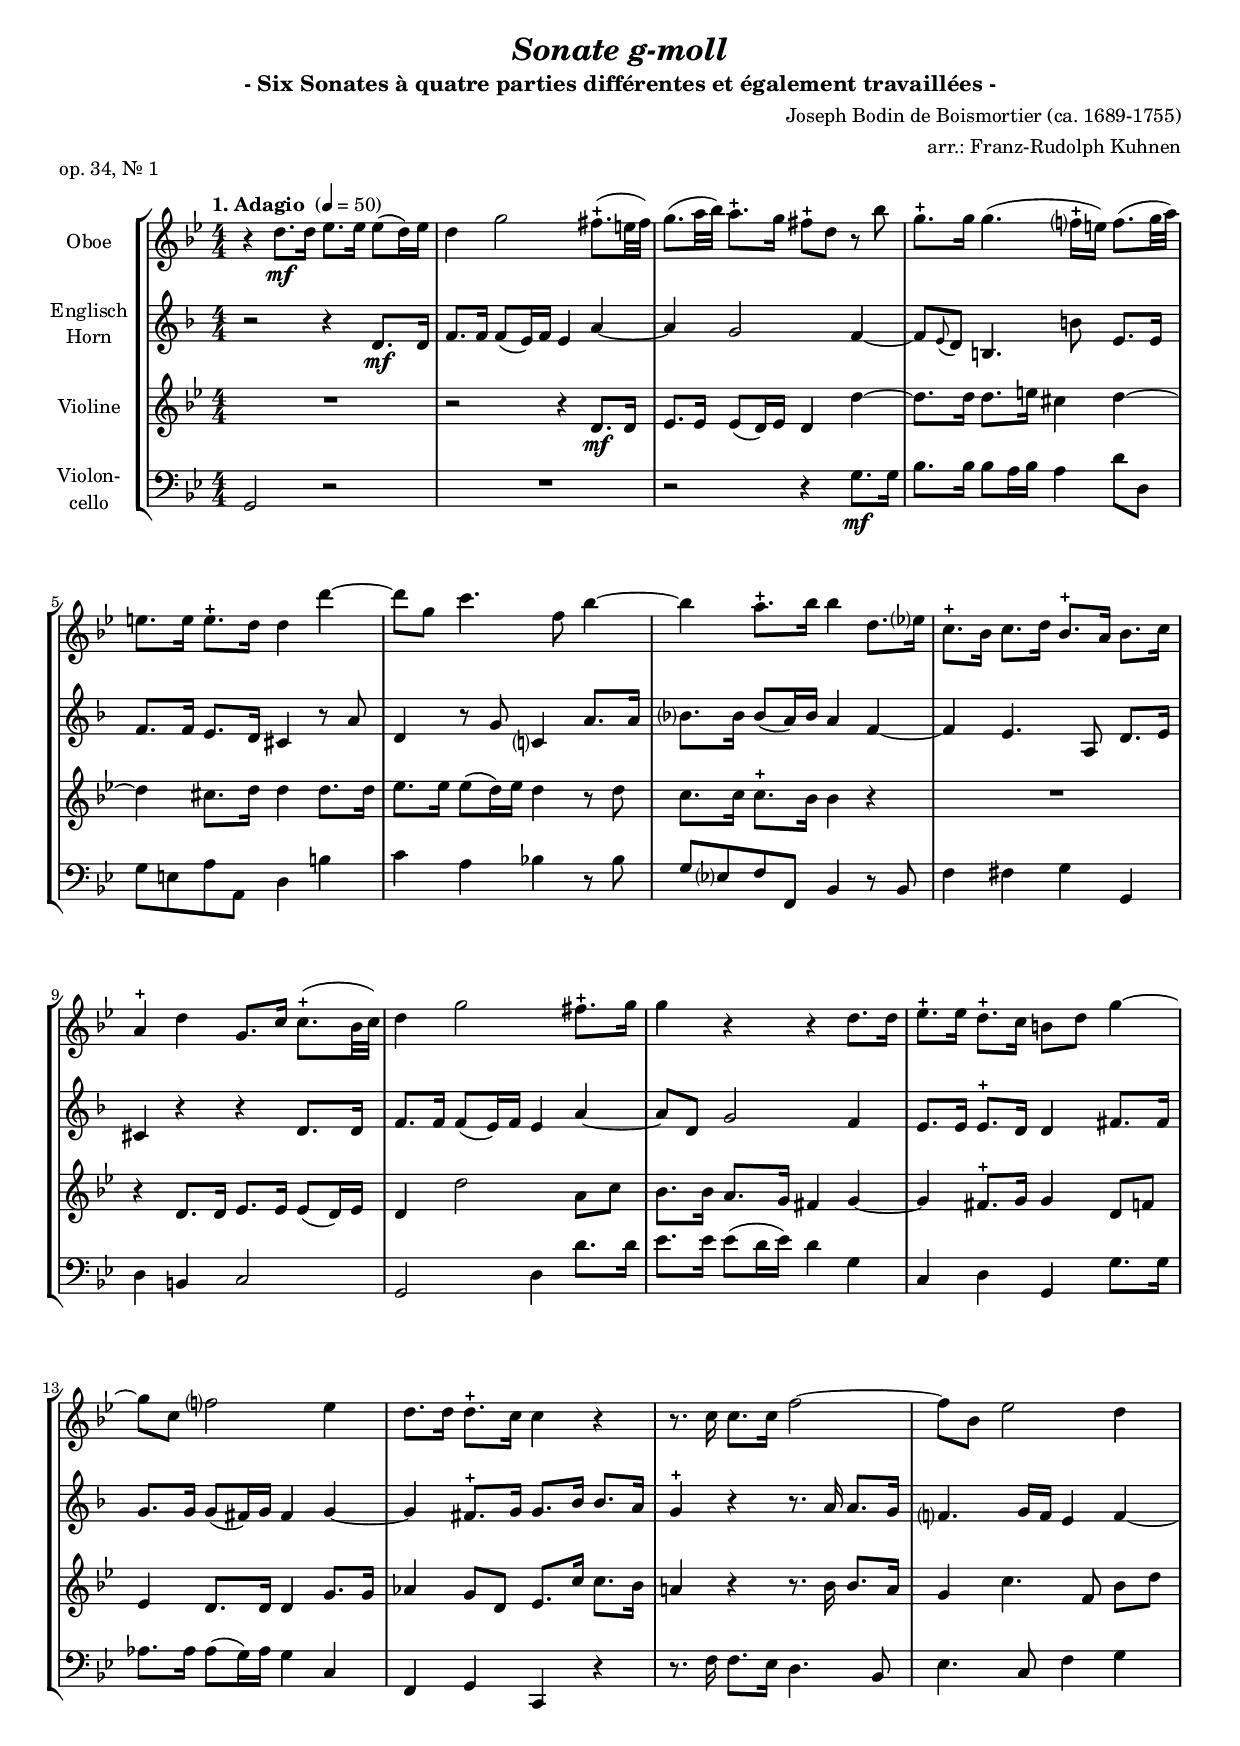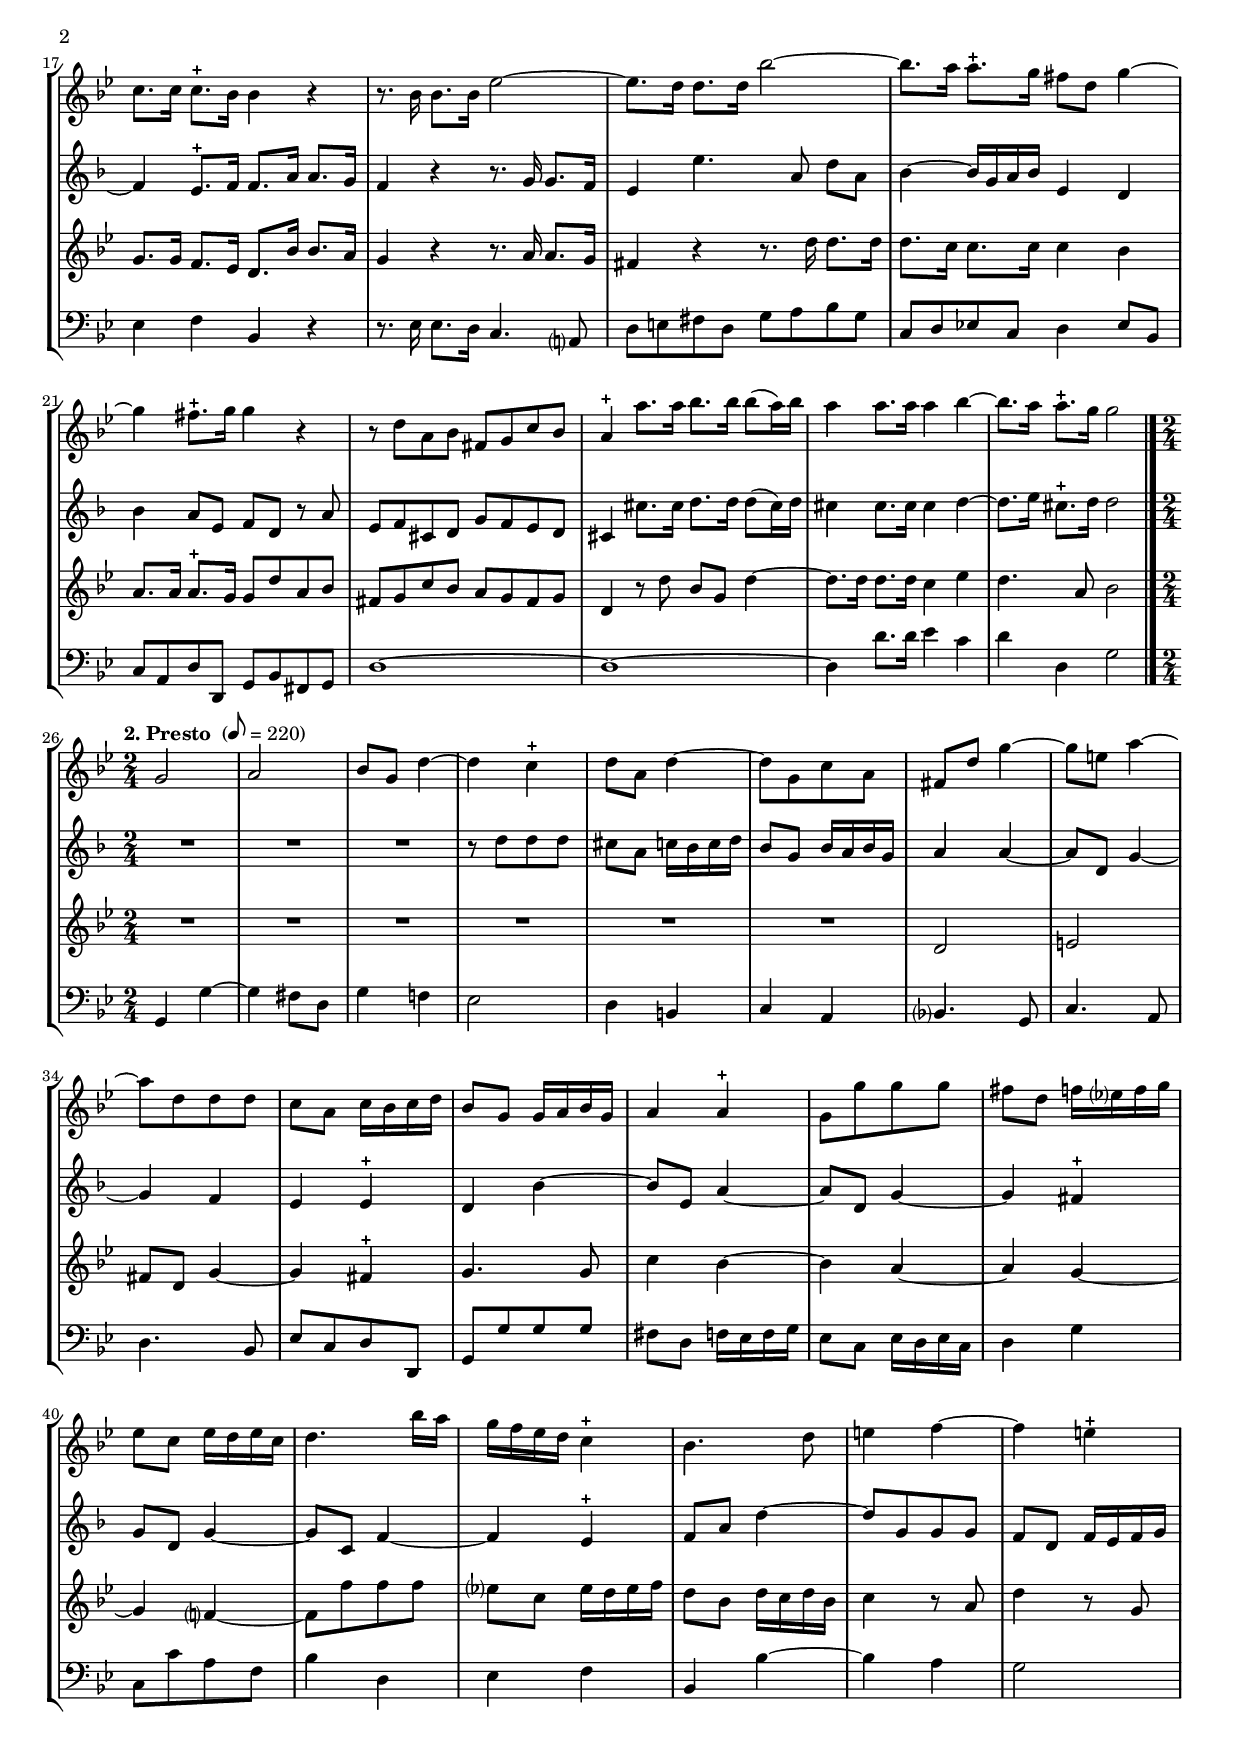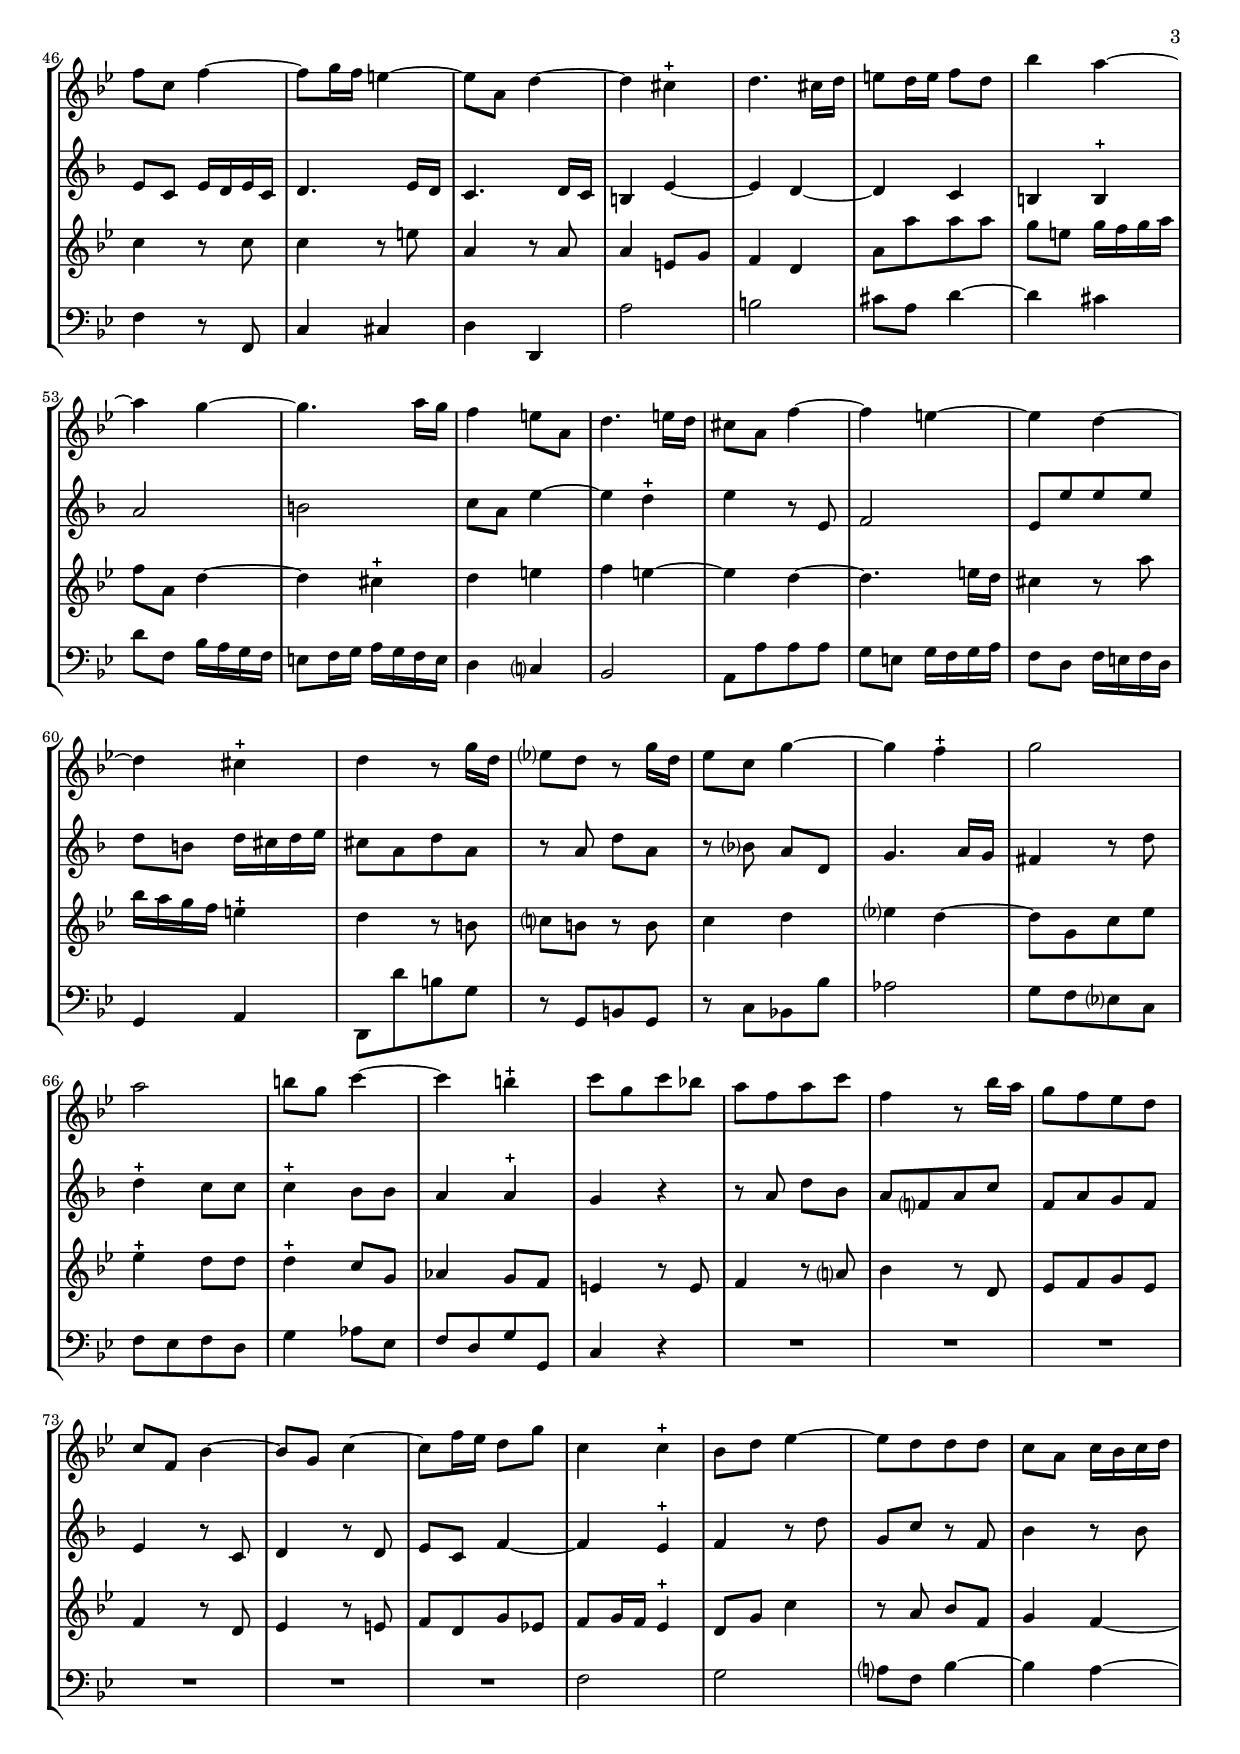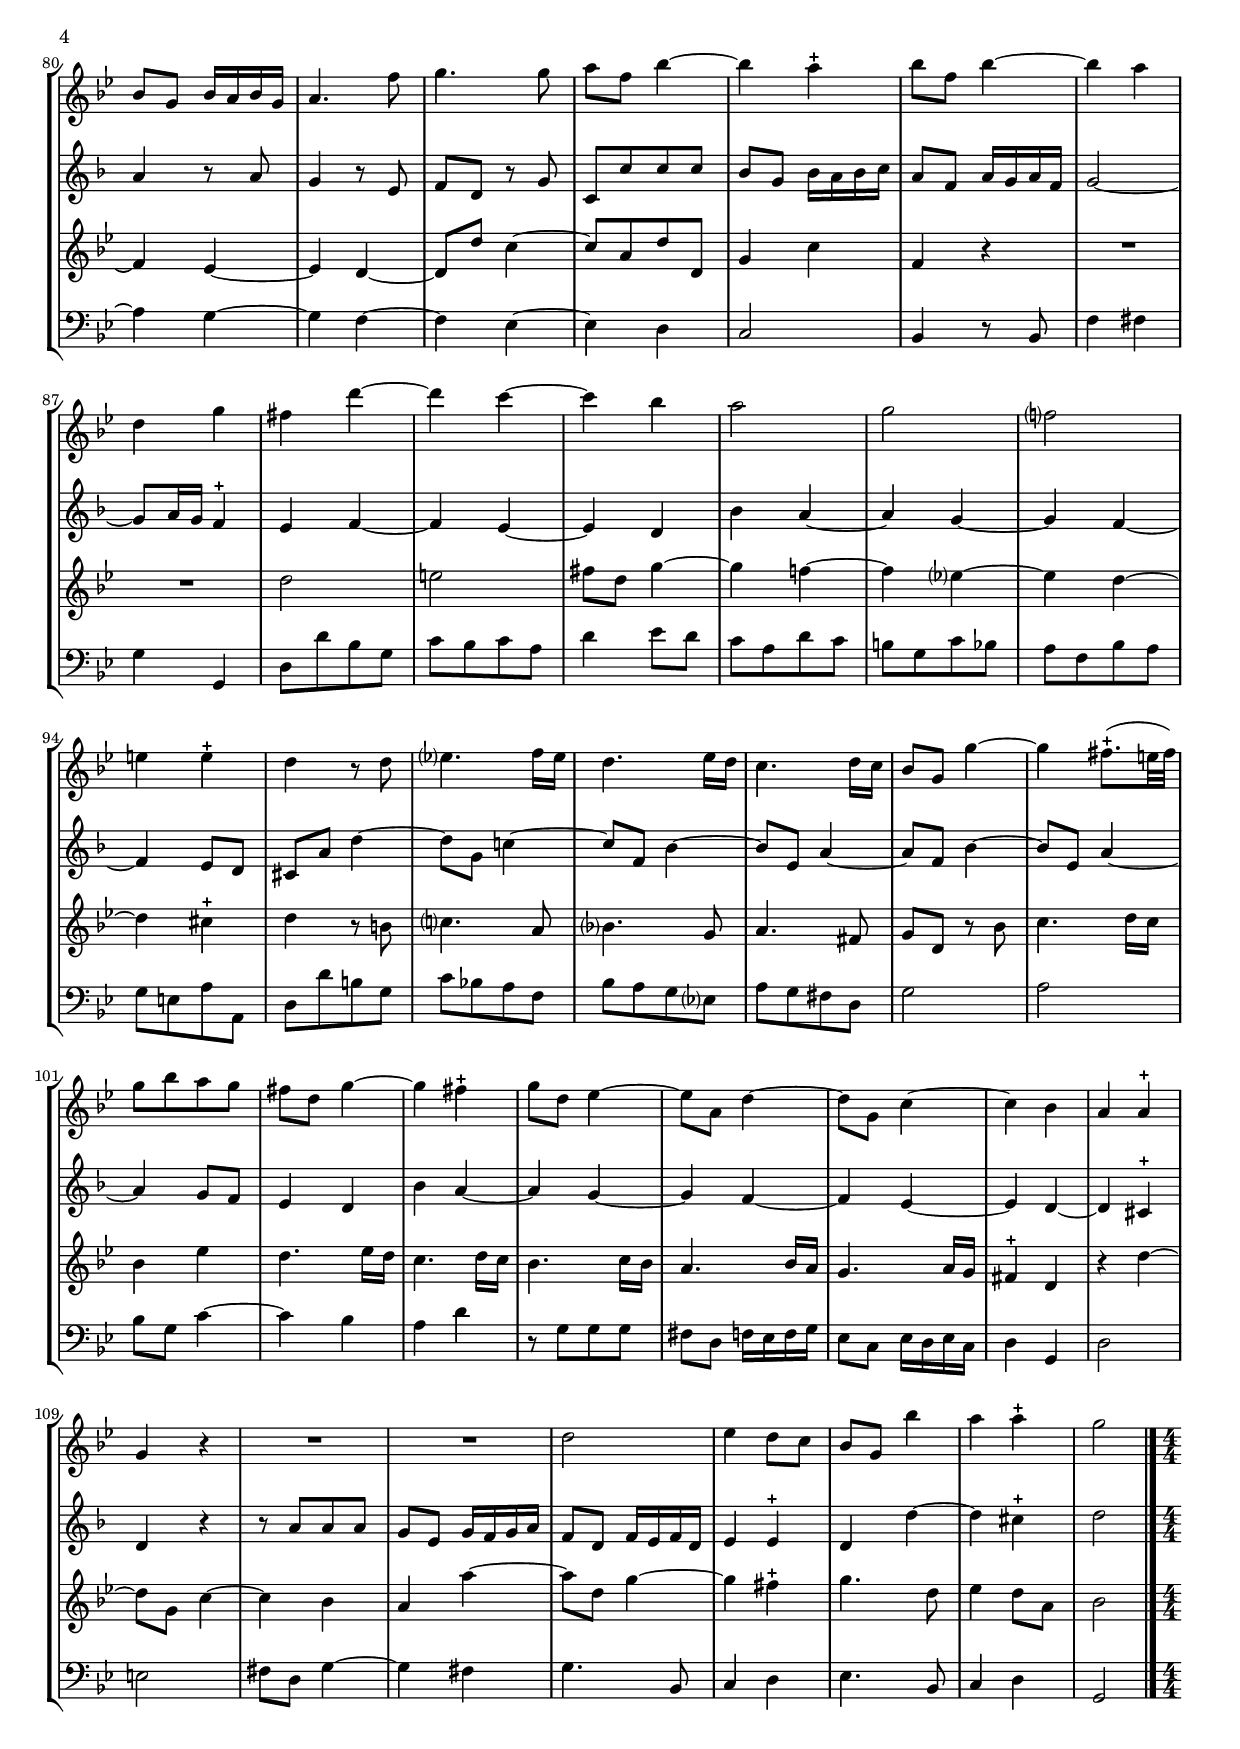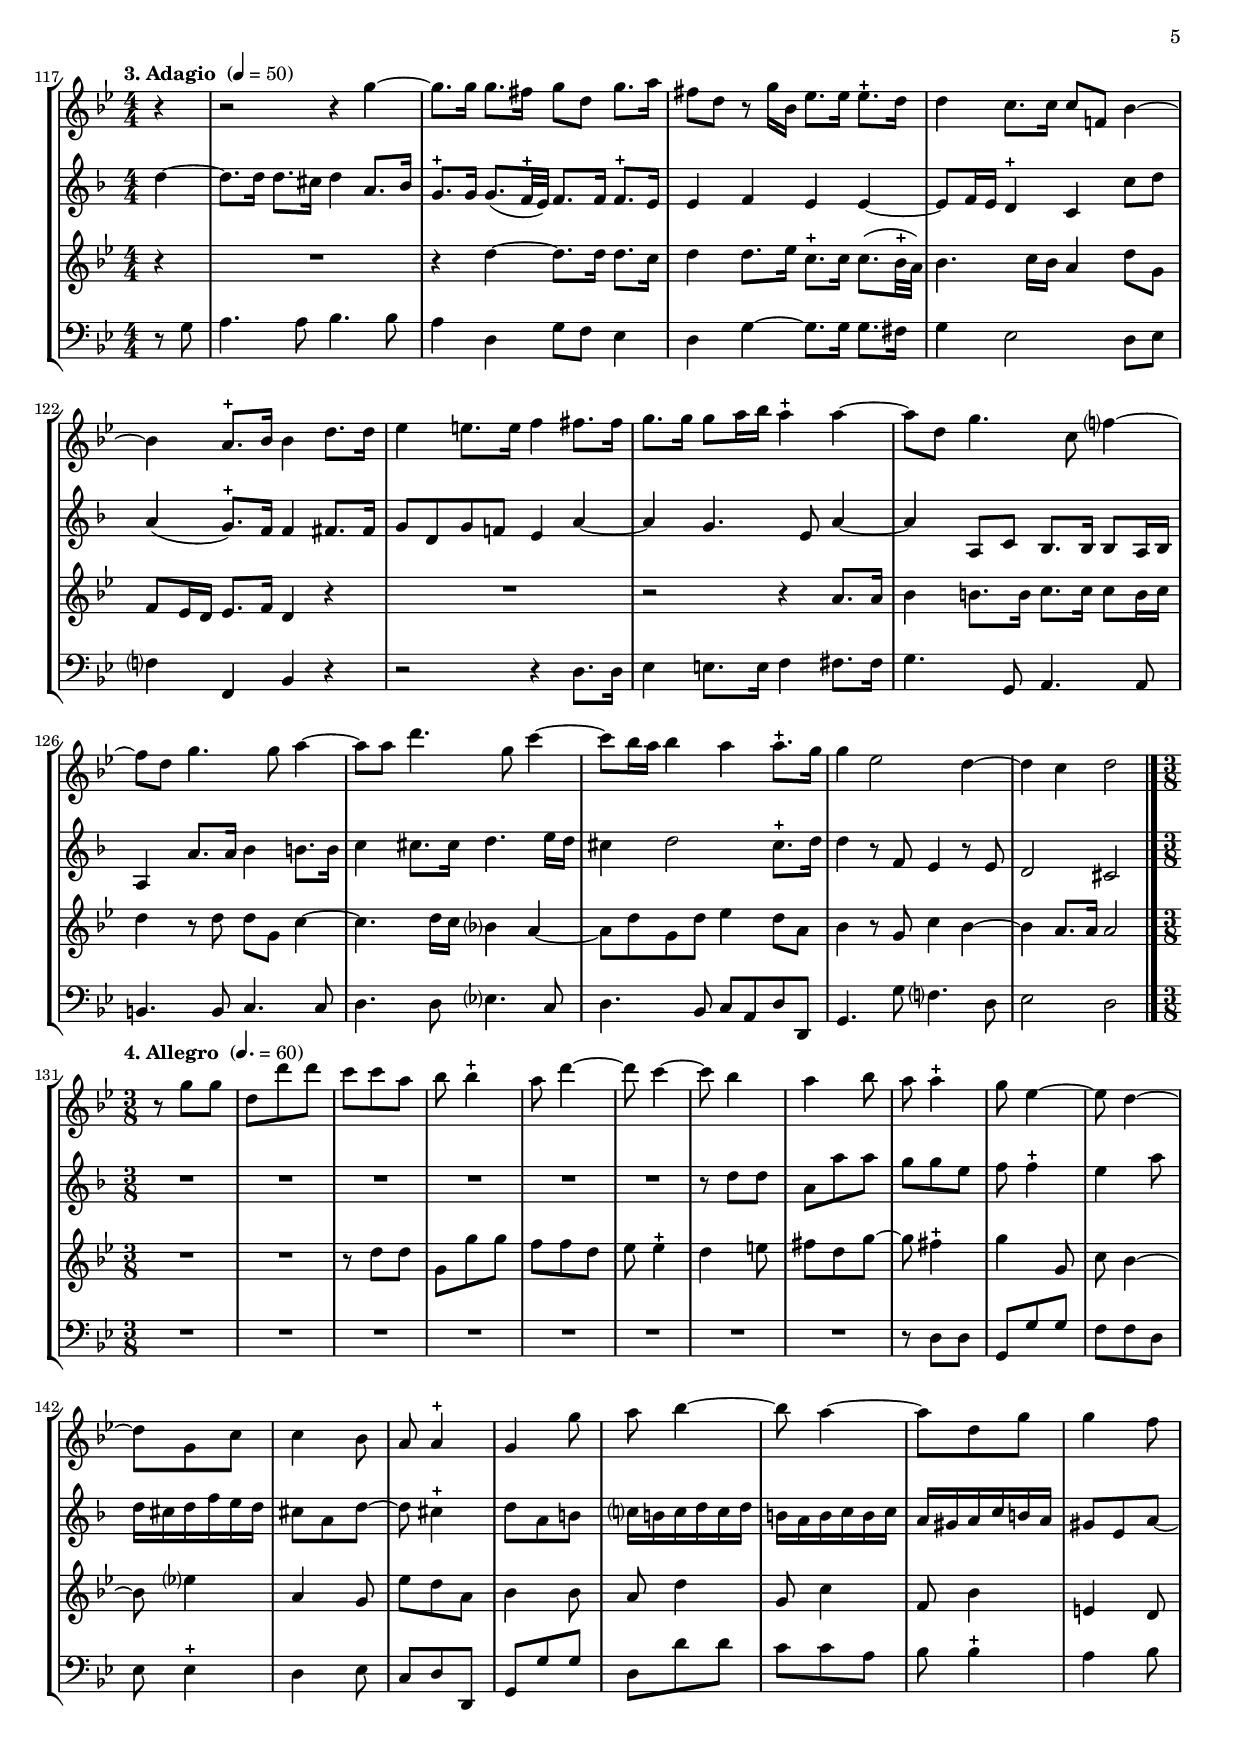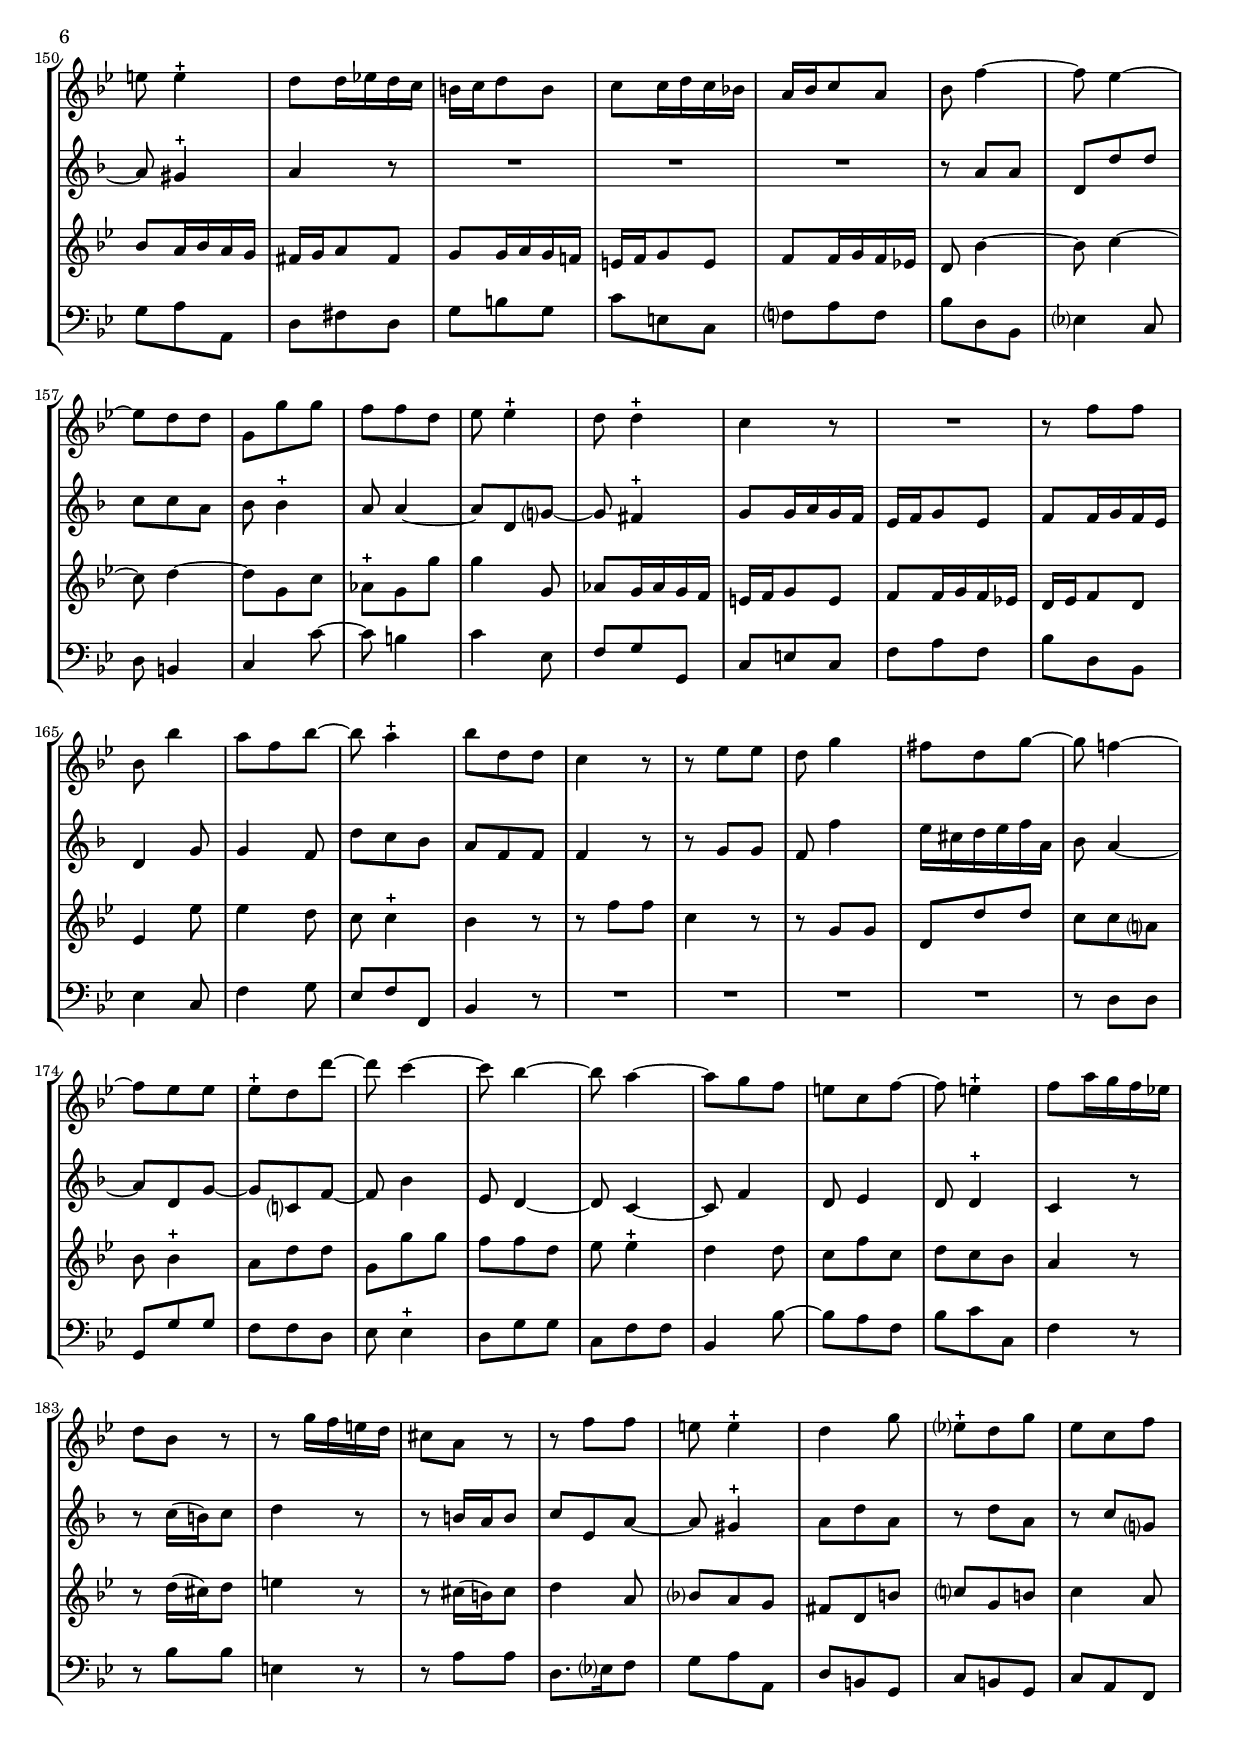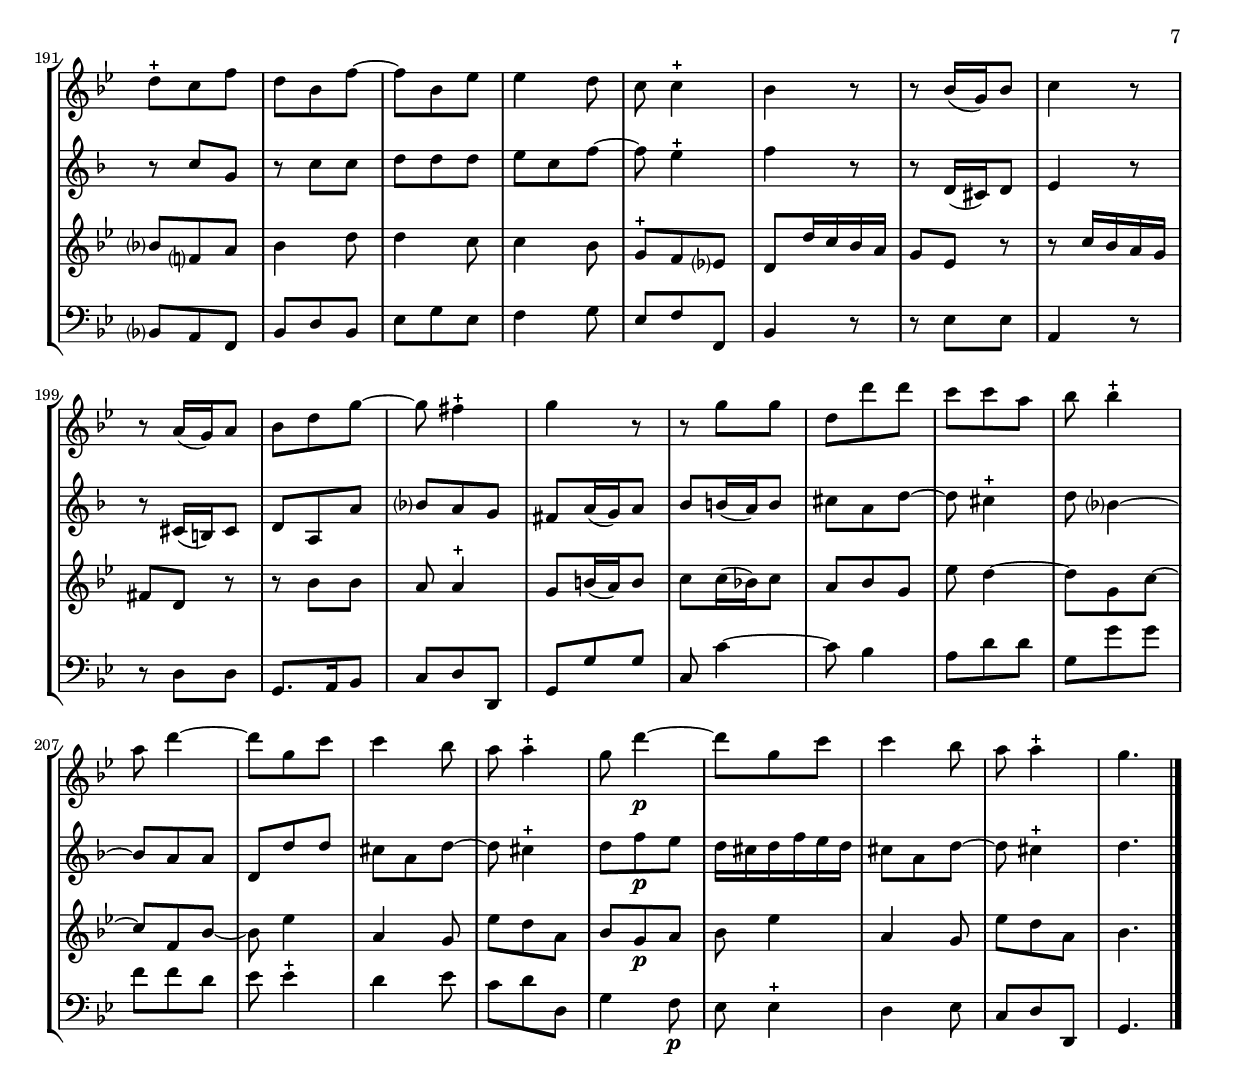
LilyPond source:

\version "2.18.2"
\include "deutsch.ly"
  
#(set-global-staff-size 17)

\header {
  title     = \markup \bold \italic "Sonate g-moll"
  subtitle  = "- Six Sonates à quatre parties différentes et également travaillées -"
  composer  = "Joseph Bodin de Boismortier (ca. 1689-1755)"
  arranger  = "arr.: Franz-Rudolph Kuhnen"
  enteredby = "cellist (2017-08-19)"
  piece     = "op. 34, Nr. 1"
}

voiceconsts = {
  \key g \minor
  \clef "treble"
  \numericTimeSignature
  \compressFullBarRests
  % Set default beaming for all staves
%  \set Timing.beamExceptions = #'()
%  \set Timing.baseMoment     = #(ly:make-moment 1 4)
%  \set Timing.beatStructure  = #'(1 1 1)
}

mifl = "flute"
miob = "oboe"
mifh = "french horn"
mist = "string ensemble 1"
miba = "cello"

introa = {        \tempo "1. Adagio "   4=50  \time 4/4 }
introb = { \break \tempo "2. Presto "   8=220 \time 2/4 }
introc = { \break \tempo "3. Adagio "   4=50  \time 4/4 }
introd = { \break \tempo "4. Allegro " 4.=60  \time 3/8 }

va = \relative c'' {
  \voiceconsts

  \introa
  r4 d8.\mf d16 es8. es16 es8( d16) es
  d4 g2 fis8.(-+ e32 fis)
  g8.( a32 b) a8.-+ g16 fis8-+ d r b'

  g8.-+ g16 g4.( f?16-+ e) f8.( g32 a)
  e8. e16 e8.-+ d16 d4 d'~
  d8 g, c4. f,8 b4~

  b a8.-+ b16 b4 d,8. es?16
  c8.-+ b16 c8. d16 b8.-+ a16 b8. c16
  a4-+ d g,8. c16 c8.(-+ b32 c)

  d4 g2 fis8.-+ g16
  g4 r r d8. d16
  es8.-+ es16 d8.-+ c16 h8 d g4~

  g8 c, f?2 es4
  d8. d16 d8.-+ c16 c4 r
  r8. c16 c8. c16 f2~

  f8 b, es2 d4
  c8. c16 c8.-+ b16 b4 r
  r8. b16 b8. b16 es2~

  es8. d16 d8. d16 b'2~
  b8. a16 a8.-+ g16 fis8 d g4~
  g fis8.-+ g16 g4 r

  r8 d a b fis g c b
  a4-+ a'8. a16 b8. b16 b8( a16) b
  a4 a8. a16 a4 b~
  b8. a16 a8.-+ g16 g2 \bar "|."

  \introb
  g,
  a
  b8 g d'4~
  d c-+
  d8 a d4~
  d8[ g, c a]
  fis d' g4~
  g8 e a4~
  a8[ d, d d]

  c a c16 b c d
  b8 g g16 a b g
  a4 a-+
  g8[ g' g g]
  fis d f16 es? f g
  es8 c es16 d es c
  d4. b'16 a

  g f es d c4-+
  b4. d8
  e4 f~
  f e-+
  f8 c f4~
  f8 g16 f e4~
  e8 a, d4~
  d cis-+
  d4. cis16 d

  e8 d16 e f8 d
  b'4 a~
  a g~
  g4. a16 g
  f4 e8 a,
  d4. e16 d
  cis8 a f'4~
  f e~
  e d~

  d cis-+
  d r8 g16 d
  es?8 d r g16 d
  es8 c g'4~
  g f-+
  g2
  a
  h8 g c4~
  c h-+

  c8[ g c b!]
  a[ f a c]
  f,4 r8 b16 a
  g8[ f es d]
  c f, b4~
  b8 g c4~
  c8 f16 es d8 g
  c,4 c-+

  b8 d es4~
  es8[ d d d]
  c a c16 b c d
  b8 g b16 a b g
  a4. f'8
  g4. g8
  a f b4~
  b a-+

  b8 f b4~
  b a
  d, g
  fis d'~
  d c~
  c b
  a2
  g
  f?
  e4 e-+
  d r8 d

  es?4. f16 es
  d4. es16 d
  c4. d16 c
  b8 g g'4~
  g fis8.(-+ e32 fis)
  g8[ b a g]
  fis d g4~
  g fis-+
  g8 d es4~

  es8 a, d4~
  d8 g, c4~
  c b
  a a-+
  g r
  R2*2
  d'2
  es4 d8 c
  b g b'4
  a a-+ g2 \bar "|."

  \introc
  \partial 4 r4
  r2 r4 g~
  g8. g16 g8. fis16
  g8 d g8. a16
  fis8 d r g16 b, es8. es16 es8.-+ d16

  d4 c8. c16 c8 f,! b4~
  b a8.-+ b16 b4 d8. d16
  es4 e8. e16 f4 fis8. fis16

  g8. g16 g8 a16 b a4-+ a~
  a8 d, g4. c,8 f?4~
  f8 d g4. g8 a4~

  a8 a d4. g,8 c4~
  c8 b16 a b4 a a8.-+ g16
  g4 es2 d4~
  d c d2 \bar "|."

  \introd
  r8 g g
  d d' d
  c c a
  b b4-+
  a8 d4~
  d8 c4~
  c8 b4
  a b8
  a a4-+
  g8 es4~
  es8 d4~

  d8 g, c
  c4 b8
  a a4-+
  g g'8
  a b4~
  b8 a4~
  a8 d, g
  g4 f8
  e e4-+
  d8 d16 es! d c

  h c d8 h
  c c16 d c b!
  a b c8 a
  b f'4~
  f8 es4~
  es8 d d
  g, g' g
  f f d
  es es4-+
  d8 d4-+

  c r8
  R4.
  r8 f f
  b, b'4
  a8 f b~
  b a4-+
  b8 d, d
  c4 r8
  r es es
  d g4
  fis8 d g~

  g f!4~
  f8 es es
  es-+ d d'~
  d c4~
  c8 b4~
  b8 a4~
  a8 g f
  e c f~
  f e4-+
  f8 a16 g f es!

  d8 b r
  r g'16 f e d
  cis8 a r
  r f' f
  e e4-+
  d g8
  es?-+ d g
  es c f
  d-+ c f
  d b f'~

  f b, es
  es4 d8
  c c4-+
  b r8
  r b16( g) b8
  c4 r8
  r a16( g) a8
  b d g~
  g fis4-+
  g r8
  r g g

  d d' d
  c c a
  b b4-+
  a8 d4~
  d8 g, c
  c4 b8
  a a4-+
  g8 d'4~\p
  d8 g, c
  c4 b8
  a a4-+
  g4. \bar "|."
}

vb = \relative c'' {
  \voiceconsts

  \introa
  r2 r4 g8.\mf g16
  b8. b16 b8( a16) b a4 d~
  d c2 b4~

  b8 \appoggiatura a g
  e4. e'8 a,8. a16
  b8. b16 a8. g16 fis4 r8 d'
  g,4 r8 c f,?4 d'8. d16

  es?8. es16 es8( d16) es d4 b~
  b a4. d,8 g8. a16
  fis4 r r g8. g16

  b8. b16 b8( a16) b a4 d~
  d8 g, c2 b4
  a8. a16 a8.-+ g16 g4 h8. h16

  c8. c16 c8( h16) c h4 c~
  c h8.-+ c16 c8. es16 es8. d16
  c4-+ r r8. d16 d8. c16

  b?4. c16 b a4 b~
  b a8.-+ b16 b8. d16 d8. c16
  b4 r r8. c16 c8. b16

  a4 a'4. d,8 g[ d]
  es4~ es16 c d es a,4 g
  es' d8 a b g r d'

  a b fis g c b a g
  fis4 fis'8. fis16 g8. g16 g8( fis16) g
  fis4 fis8. fis16 fis4 g~
  g8. a16 fis8.-+ g16 g2 \bar "|."

  \introb
  R2*3
  r8 g[ g g]
  fis d f16 es f g
  es8 c es16 d es c
  d4 d~
  d8 g, c4~
  c b
  a a-+

  g es'~
  es8 a, d4~
  d8 g, c4~
  c h-+
  c8 g c4~
  c8 f, b4~
  b a-+
  b8 d g4~
  g8[ c, c c]

  b g b16 a b c
  a8 f a16 g a f
  g4. a16 g
  f4. g16 f
  e4 a~
  a g~
  g f
  e e-+
  d'2

  e
  f8 d a'4~
  a g-+
  a r8 a,
  b2
  a8[ a' a a]
  g e g16 fis g a
  fis8[ d g d]
  r d g d

  r es? d g,
  c4. d16 c
  h4 r8 g'
  g4-+ f8 f
  f4-+ es8 es
  d4 d-+
  c r
  r8 d g es
  d[ b? d f]

  b,[ d c b]
  a4 r8 f
  g4 r8 g
  a f b4~
  b a-+
  b r8 g'
  c, f r b,
  es4 r8 es
  d4 r8 d

  c4 r8 a
  b g r c
  f,[ f' f f]
  es c es16 d es f
  d8 b d16 c d b
  c2~
  c8 d16 c b4-+
  a b~

  b a~
  a g
  es' d~
  d c~
  c b~
  b a8 g
  fis d' g4~
  g8 c, f!4~
  f8 b, es4~

  es8 a, d4~
  d8 b es4~
  es8 a, d4~
  d c8 b
  a4 g
  es' d~
  d c~
  c b~
  b a~
  a g~

  g fis-+ g r
  r8 d'[ d d]
  c a c16 b c d
  b8 g b16 a b g
  a4 a-+
  g g'~
  g fis-+
  g2 \bar "|."

  \introc
  \partial 4 g4~
  g8. g16 g8. fis16 g4 d8. es16
  c8.-+ c16 c8.( b32-+ a) b8. b16 b8.-+ a16
  a4 b a a~

  a8 b16 a g4-+ f f'8 g
  d4( c8.)-+ b16 b4 h8. h16
  c8[ g c b!] a4 d~

  d c4. a8 d4~
  d d,8 f es8. es16 es8 d16 es
  d4 d'8. d16 es4 e8. e16

  f4 fis8. fis16 g4. a16 g
  fis4 g2 fis8.-+ g16
  g4 r8 b, a4 r8 a
  g2 fis \bar "|."

  \introd
  R4.*6
  r8 g' g
  d d' d
  c c a
  b b4-+
  a d8
  g,16 fis g b a g
  fis8 d g~
  g fis4-+
  g8 d e

  f?16 e f g f g
  e d e f e f
  d cis d f e d
  cis8 a d~
  d cis4-+
  d r8
  R4.*3
  r8 d d
  g, g' g

  f f d
  es es4-+
  d8 d4~
  d8 g, c?~
  c h4-+
  c8 c16 d c b
  a b c8 a
  b b16 c b a
  g4 c8
  c4 b8

  g' f es
  d b b
  b4 r8
  r c c
  b b'4
  a16 fis g a b d,
  es8 d4~
  d8 g, c~
  c f,? b~
  b es4

  a,8 g4~
  g8 f4~
  f8 b4
  g8 a4
  g8 g4-+
  f r8
  r f'16( e) f8
  g4 r8
  r e16 d e8
  f a, d~
  d cis4-+

  d8 g d
  r g d
  r f c?
  r f c
  r f f
  g g g
  a f b~
  b a4-+
  b r8
  r g,16( fis) g8

  a4 r8
  r fis16( e) fis8
  g d d'
  es? d c
  h d16( c) d8
  es e16( d) e8
  fis d g~
  g fis4-+
  g8 es?4~

  es8 d d
  g, g' g
  fis d g~
  g fis4-+
  g8 b\p a
  g16 fis g b a g
  fis8 d g~
  g fis4-+
  g4. \bar "|."
}

vc = \relative c' {
  \voiceconsts

  \introa
  R1
  r2 r4 d8.\mf d16
  es8. es16 es8( d16) es d4 d'~

  d8. d16 d8. e16 cis4 d~
  d cis8. d16 d4 d8. d16
  es8. es16 es8( d16) es d4 r8 d

  c8. c16 c8.-+ b16 b4 r
  R1
  r4 d,8. d16 es8. es16 es8( d16) es

  d4 d'2 a8 c
  b8. b16 a8. g16 fis4 g~
  g fis8.-+ g16 g4 d8 f

  es4 d8. d16 d4 g8. g16
  as4 g8 d es8. c'16 c8. b16
  a!4 r r8. b16 b8. a16

  g4 c4. f,8 b[ d]
  g,8. g16 f8. es16 d8. b'16 b8. a16
  g4 r r8. a16 a8. g16

  fis4 r r8. d'16 d8. d16
  d8. c16 c8. c16 c4 b
  a8. a16 a8.-+ g16 g8 d' a b

  fis g c b a g fis g
  d4 r8 d' b8 g d'4~
  d8. d16 d8. d16 c4 es
  d4. a8 b2 \bar "|."

  \introb
  R2*6
  d,2
  e
  fis8 d g4~
  g fis-+
  g4. g8
  c4 b~
  b a~
  a g~
  g f?~

  f8[ f' f f]
  es? c es16 d es f
  d8 b d16 c d b
  c4 r8 a
  d4 r8 g,
  c4 r8 c
  c4 r8 e
  a,4 r8 a

  a4 e8 g
  f4 d
  a'8[ a' a a]
  g e g16 f g a
  f8 a, d4~
  d cis-+
  d e
  f e~

  e d~
  d4. e16 d
  cis4 r8 a'
  b16 a g f e4-+
  d r8 h
  c? h r h
  c4 d
  es? d~

  d8[ g, c es]
  es4-+ d8 d
  d4-+ c8 g
  as4 g8 f
  e4 r8 e
  f4 r8 a?
  b4 r8 d,
  es[ f g es]

  f4 r8 d
  es4 r8 e
  f[ d g es!]
  f g16 f es4-+
  d8 g c4
  r8 a b f
  g4 f~
  f es~

  es d~
  d8 d' c4~
  c8[ a d d,]
  g4 c
  f, r
  R2*2
  d'2
  e
  fis8 d g4~

  g f!~
  f
  es?~
  es d~
  d cis-+
  d r8 h
  c?4. a8
  b?4. g8
  a4. fis8
  g d r b'

  c4. d16 c
  b4 es
  d4. es16 d
  c4. d16 c
  b4. c16 b
  a4. b16 a
  g4. a16 g
  fis4-+ d

  r d'~
  d8 g, c4~
  c b
  a a'~
  a8 d, g4~
  g fis-+
  g4. d8
  es4 d8 a
  b2 \bar "|."

  \introc
  \partial 4 r4
  R1
  r4 d~ d8. d16 d8. c16
  d4 d8. es16 c8.-+ c16 c8.( b32-+ a)

  b4. c16 b a4 d8 g,
  f es16 d es8. f16 d4 r
  R1

  r2 r4 a'8. a16
  b4 h8. h16 c8. c16 c8 h16 c
  d4 r8 d d g, c4~

  c4. d16 c b?4 a~
  a8[ d g, d'] es4 d8 a
  b4 r8 g c4 b~
  b a8. a16 a2 \bar "|."

  \introd
  R4.*2
  r8 d d
  g, g' g
  f f d
  es es4-+
  d e8
  fis d g~
  g fis4-+
  g g,8
  c b4~
  b8 es?4

  a, g8
  es' d a
  b4 b8
  a d4
  g,8 c4
  f,8 b4
  e, d8
  b' a16 b a g
  fis g a8 fis
  g g16 a g f!

  e f g8 e
  f f16 g f es!
  d8 b'4~
  b8 c4~
  c8 d4~
  d8 g, c
  as-+ g g'
  g4 g,8
  as g16 as g f
  e f g8 e

  f f16 g f es!
  d es f8 d
  es4 es'8
  es4 d8
  c c4-+
  b r8
  r f' f
  c4 r8
  r g g
  d d' d
  c c a?

  b b4-+
  a8 d d
  g, g' g
  f f d
  es es4-+
  d d8
  c f c
  d c b
  a4 r8
  r d16( cis) d8
  e4 r8

  r cis16( h) cis8
  d4 a8
  b? a g
  fis d h'
  c? g h
  c4 a8
  b? f? a
  b4 d8
  d4 c8
  c4 b8

  g-+ f es?
  d d'16 c b a
  g8 es r
  r c'16 b a g
  fis8 d r
  r b' b
  a a4-+
  g8 h16( a) h8
  c c16( b!) c8

  a b g
  es' d4~
  d8 g, c~
  c f, b~
  b es4
  a, g8
  es' d a
  b g\p a
  b es4
  a, g8
  es' d a
  b4. \bar "|."
}

vd = \relative c {
  \voiceconsts
  \clef "bass"
  
  \introa
  g2 r
  R1
  r2 r4 g'8.\mf g16

  b8. b16 b8 a16 b a4 d8 d,
  g e a a, d4 h'
  c a b! r8 b

  g es? f f, b4 r8 b
  f'4 fis g g,
  d' h c2

  g d'4 d'8. d16
  es8. es16 es8( d16 es) d4 g,
  c, d g, g'8. g16

  as8. as16 as8( g16) as g4 c,
  f, g c, r
  r8. f'16 f8. es16 d4. b8

  es4. c8 f4 g
  es f b, r
  r8. es16 es8. d16 c4. a?8

  d e fis d g a b g
  c, d es! c d4 es8 b
  c a d d, g b fis g

  d'1~
  d~
  d4 d'8. d16 es4 c
  d d, g2 \bar "|."

  \introb
  g,4 g'~
  g fis8 d
  g4 f!
  es2
  d4 h
  c a
  b?4. g8
  c4. a8
  d4. b8
  es[ c d d,]

  g[ g' g g]
  fis d f16 es f g
  es8 c es16 d es c
  d4 g
  c,8[ c' a f]
  b4 d,
  es f
  b, b'~

  b a
  g2
  f4 r8 f,
  c'4 cis
  d d,
  a''2
  h
  cis8 a d4~
  d cis

  d8 f, b16 a g f
  e8 f16 g a g f e
  d4 c?
  b2
  a8[ a' a a]
  g e g16 f g a
  f8 d f16 e f d

  g,4 a
  d,8[ d'' h g]
  r g,[ h g]
  r c[ b! b']
  as2
  g8[ f es? c]
  f[ es f d]
  g4 as8 es

  f[ d g g,]
  c4 r
  R2*6
  f2
  g
  a?8 f b4~
  b a~
  a g~
  g f~
  f es~

  es d
  c2
  b4 r8 b
  f'4 fis
  g g,
  d'8[ d' b g]
  c[ b c a]
  d4 es8 d
  c[ a d c]

  h[ g c b]
  a[ f b a]
  g[ e a a,]
  d[ d' h g]
  c[ b! a f]
  b[ a g es?]
  a[ g fis d]

  g2
  a
  b8 g c4~
  c b
  a d
  r8 g,[ g g]
  fis d f16 es f g
  es8 c es16 d es c

  d4 g,
  d'2
  e
  fis8 d g4~
  g fis
  g4. b,8
  c4 d
  es4. b8
  c4 d
  g,2 \bar "|."

  \introc
  \partial 4 r8 g'
  a4. a8 b4. b8
  a4 d, g8 f es4
  d g~ g8. g16 g8. fis16

  g4 es2 d8 es
  f?4 f, b r
  r2 r4 d8. d16

  es4 e8. e16 f4 fis8. fis16
  g4. g,8 a4. a8
  h4. h8 c4. c8

  d4. d8 es?4. c8
  d4. b8 c[ a d d,]
  g4. g'8 f?4. d8
  es2 d \bar "|."

  \introd
  R4.*8
  r8 d d
  g, g' g
  f f d
  es es4-+
  d es8
  c d d,
  g g' g
  d d' d
  c c a
  b b4-+

  a b8
  g a a,
  d fis d
  g h g
  c e, c
  f? a f
  b d, b
  es?4 c8
  d h4
  c c'8~
  c h4

  c es,8
  f g g,
  c e c
  f a f
  b d, b
  es4 c8
  f4 g8
  es f f,
  b4 r8
  R4.*4

  r8 d d
  g, g' g
  f f d
  es es4-+
  d8 g g
  c, f f
  b,4 b'8~
  b a f
  b c c,
  f4 r8
  r b b

  e,4 r8
  r a a
  d,8. es?16 f8
  g a a,
  d h g
  c h g
  c a f
  b? a f
  b d b
  es g es

  f4 g8
  es f f,
  b4 r8
  r es es
  a,4 r8
  r d d
  g,8. a16 b8
  c d d,
  g g' g
  c, c'4~
  c8 b4

  a8 d d
  g, g' g
  f f d
  es es4-+
  d es8
  c d d,
  g4 f8\p
  es es4-+
  d es8
  c d d,
  g4. \bar "|."
}


music = \new StaffGroup <<
      \new Staff {
	\set Staff.midiInstrument = \miob
	\set Staff.instrumentName = \markup \center-column { "Oboe" }
	\transpose g g { \va }
      }

      \new Staff {
	\set Staff.midiInstrument = \mifh
	\set Staff.instrumentName = \markup \center-column { "Englisch" "Horn" }
	\transpose g d { \vb }
      }

      \new Staff {
	\set Staff.midiInstrument = \mist
	\set Staff.instrumentName = \markup \center-column { "Violine" }
	\transpose g g { \vc }
      }

      \new Staff {
	\set Staff.midiInstrument = \miba
	\set Staff.instrumentName = \markup \center-column { "Violon-" "cello" }
	\transpose g g { \vd }
      }
>>

\book {
  \score {
    \music
    \layout {}
  }

  \score {
    \unfoldRepeats \music

    \midi {
      \context {
        \Score
      }
    }
  }
}
